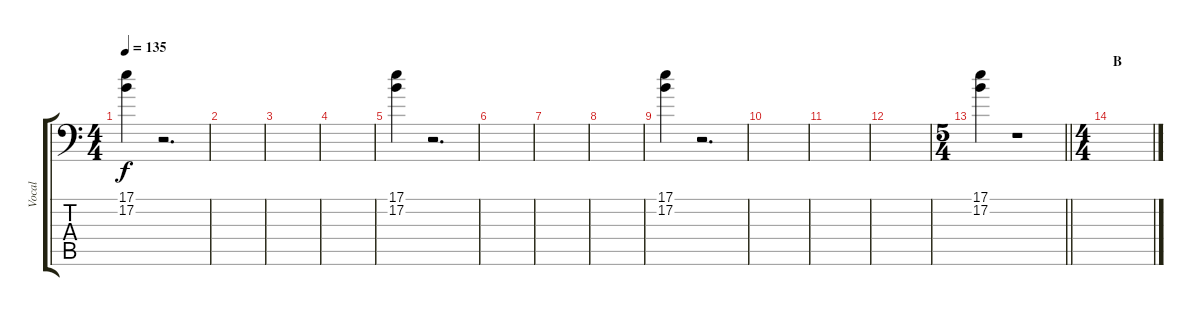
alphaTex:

\track ("Vocal" "Vocal") {instrument lead2sawtooth}
\staff {score tabs}
\tuning (B3 Gb3 D3 A2 E2 A1) {hide}
\ts (4 4)
\tempo 135
\clef f4
\ks c
(17.1 17.2).4{dy f instrument choiraahs} r.2{d} |
|
|
|
(17.1 17.2).4 r.2{d} |
|
|
|
(17.1 17.2).4 r.2{d} |
|
|
|
\ts (5 4)
\barLineRight lightlight
(17.1 17.2).4 r.1 |
\ts (4 4)
\section ("" "B")
